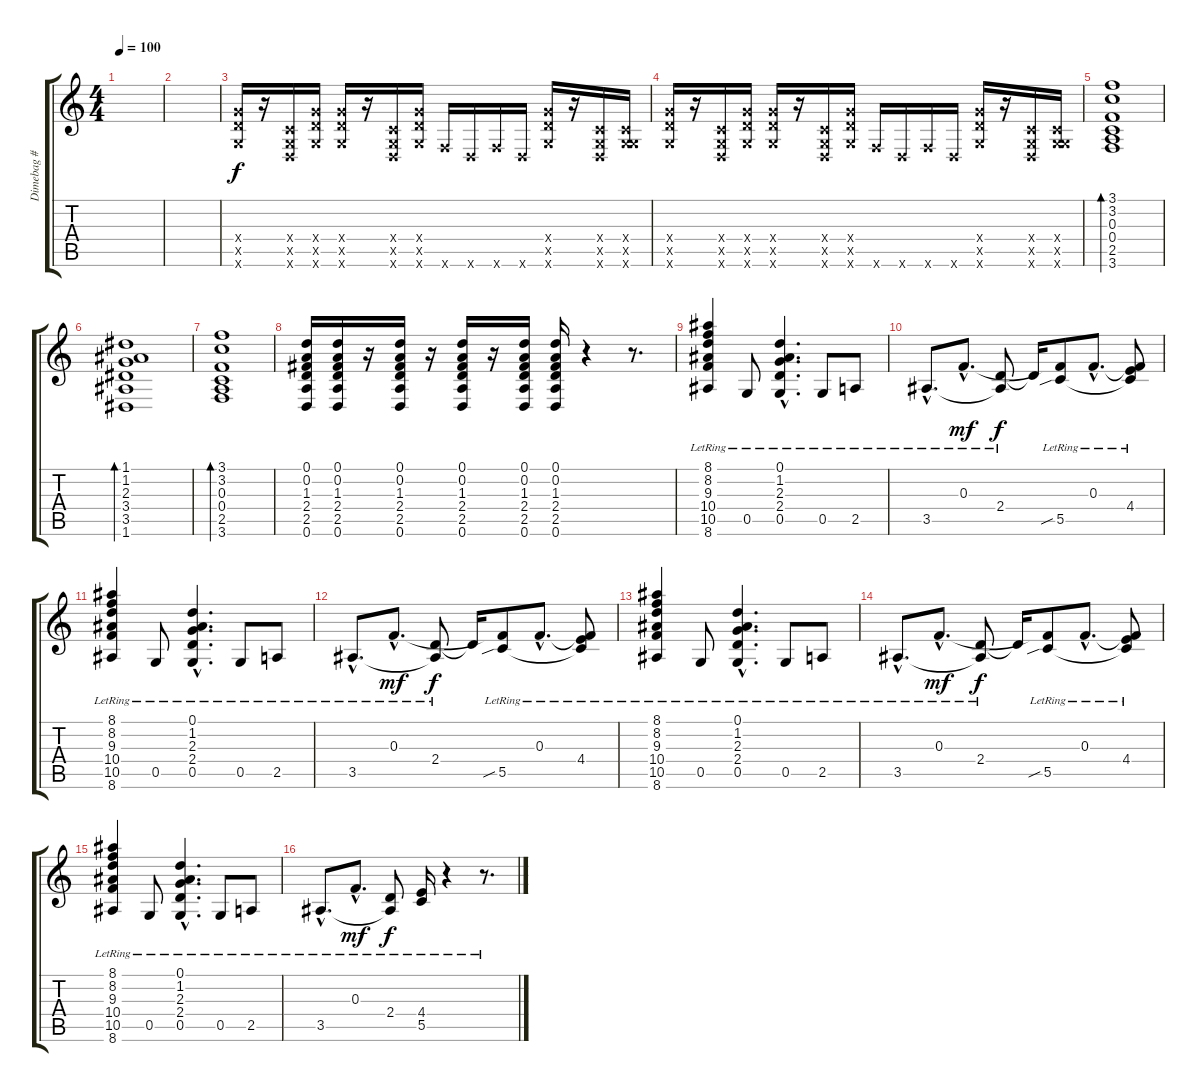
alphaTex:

\track ("Dimebag # Guitar 3 (Acoustic)" "Dimebag # ") {instrument acousticguitarsteel}
\staff {score tabs}
\tuning (D4 A3 F3 C3 G2 D2) {hide}
\ts (4 4)
\tempo 100
\clef g2
\ks c
|
|
(7.4{x} 7.5{x} 5.6{x}).16 r.16 (0.4{x} 0.5{x} 0.6{x}).16 (7.4{x} 7.5{x} 5.6{x}).16 (7.4{x} 7.5{x} 5.6{x}).16 r.16 (0.4{x} 0.5{x} 0.6{x}).16 (7.4{x} 7.5{x} 5.6{x}).16 3.6{x}.16 0.6{x}.16 3.6{x}.16 0.6{x}.16 (7.4{x} 7.5{x} 5.6{x}).16 r.16 (0.4{x} 0.5{x} 0.6{x}).16 (0.4{x} 0.5{x} 5.6{x}).16 |
(7.4{x} 7.5{x} 5.6{x}).16 r.16 (0.4{x} 0.5{x} 0.6{x}).16 (7.4{x} 7.5{x} 5.6{x}).16 (7.4{x} 7.5{x} 5.6{x}).16 r.16 (0.4{x} 0.5{x} 0.6{x}).16 (7.4{x} 7.5{x} 5.6{x}).16 3.6{x}.16 0.6{x}.16 3.6{x}.16 0.6{x}.16 (7.4{x} 7.5{x} 5.6{x}).16 r.16 (0.4{x} 0.5{x} 0.6{x}).16 (0.4{x} 0.5{x} 5.6{x}).16 |
(3.1 3.2 0.3 0.4 2.5 3.6).1{bd 120} |
(1.1 1.2 2.3 3.4 3.5 1.6).1{bd 120} |
(3.1 3.2 0.3 0.4 2.5 3.6).1{bd 120} |
(0.1 0.2 1.3 2.4 2.5 0.6).16 (0.1 0.2 1.3 2.4 2.5 0.6).16 r.16 (0.1 0.2 1.3 2.4 2.5 0.6).16 r.16 (0.1 0.2 1.3 2.4 2.5 0.6).16 r.16 (0.1 0.2 1.3 2.4 2.5 0.6).16 (0.1 0.2 1.3 2.4 2.5 0.6).16 r.4 r.8{d} |
(8.1 8.2 9.3{lr} 10.4{lr} 10.5{lr} 8.6{lr}).4 0.5{lr}.8 (0.1{hac} 1.2{hac} 2.3{hac lr} 2.4{hac lr} 0.5{hac lr}).4{d} 0.5{lr}.8 2.5{lr}.8 |
3.5{hac lr}.8{d} 0.3{hac lr}.8{d dy mf} (2.4{lr} 3.5{t}).8{dy f} 2.4{t}.16 (0.3{t} 5.5{sib lr}).8 0.3{hac lr}.8{d} (0.3{t} 4.4{lr} 5.5{t}).8 |
(8.1 8.2 9.3{lr} 10.4{lr} 10.5{lr} 8.6{lr}).4 0.5{lr}.8 (0.1{hac} 1.2{hac} 2.3{hac lr} 2.4{hac lr} 0.5{hac lr}).4{d} 0.5{lr}.8 2.5{lr}.8 |
3.5{hac lr}.8{d} 0.3{hac lr}.8{d dy mf} (2.4{lr} 3.5{t}).8{dy f} 2.4{t}.16 (0.3{t} 5.5{sib lr}).8 0.3{hac lr}.8{d} (0.3{t} 4.4{lr} 5.5{t}).8 |
(8.1 8.2 9.3{lr} 10.4{lr} 10.5{lr} 8.6{lr}).4 0.5{lr}.8 (0.1{hac} 1.2{hac} 2.3{hac lr} 2.4{hac lr} 0.5{hac lr}).4{d} 0.5{lr}.8 2.5{lr}.8 |
3.5{hac lr}.8{d} 0.3{hac lr}.8{d dy mf} (2.4{lr} 3.5{t}).8{dy f} 2.4{t}.16 (0.3{t} 5.5{sib lr}).8 0.3{hac lr}.8{d} (0.3{t} 4.4{lr} 5.5{t}).8 |
(8.1 8.2 9.3{lr} 10.4{lr} 10.5{lr} 8.6{lr}).4 0.5{lr}.8 (0.1{hac} 1.2{hac} 2.3{hac lr} 2.4{hac lr} 0.5{hac lr}).4{d} 0.5{lr}.8 2.5{lr}.8 |
3.5{hac lr}.8{d} 0.3{hac lr}.8{d dy mf} (2.4{lr} 3.5{t}).8{dy f} (4.4{lr} 5.5{lr}).16 r.4 r.8{d}
